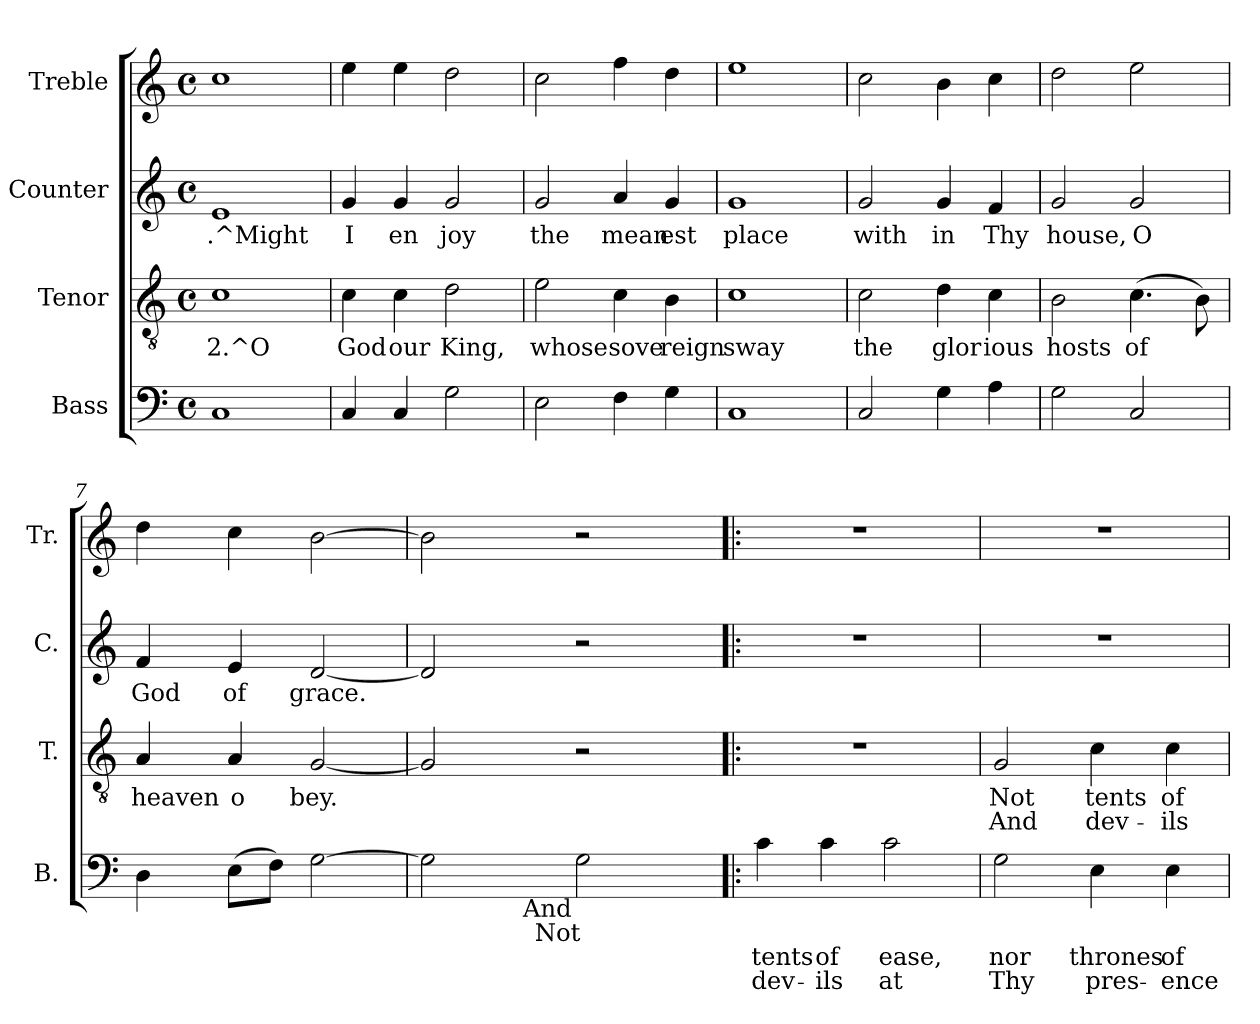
**kern	**text	**text	**kern	**text	**text	**kern	**text	**kern	**text
*part4	*part4	*part4	*part3	*part3	*part3	*part2	*part2	*part1	*part1
*staff4	*staff4	*staff4	*staff3	*staff3	*staff3	*staff2	*staff2	*staff1	*staff1
*I"Bass	*	*	*I"Tenor	*	*	*I"Counter	*	*I"Treble	*
*I'B.	*	*	*I'T.	*	*	*I'C.	*	*I'Tr.	*
!!LO:PB:g=z
*stria5	*	*	*stria5	*	*	*stria5	*	*stria5	*
*clefF4	*	*	*clefGv2	*	*	*clefG2	*	*clefG2	*
*k[]	*	*	*k[]	*	*	*k[]	*	*k[]	*
*C:	*	*	*C:	*	*	*C:	*	*C:	*
*M4/4	*	*	*M4/4	*	*	*M4/4	*	*M4/4	*
*met(c)	*	*	*met(c)	*	*	*met(c)	*	*met(c)	*
=1	=1	=1	=1	=1	=1	=1	=1	=1	=1
!	!LO:LY:b:cj	!	!	!LO:LY:b:rj	!	!	!LO:LY:b:rj	!	!LO:LY:b:cj
1C	.	.	1c	2.^O	.	1e	.^Might	1cc	.
=2	=2	=2	=2	=2	=2	=2	=2	=2	=2
!	!LO:LY:b:cj	!	!	!LO:LY:b:rj	!	!	!LO:LY:b:rj	!	!LO:LY:b:cj
4C/	.	.	4c\	God	.	4g/	I	4ee\	.
!	!LO:LY:b:cj	!	!	!LO:LY:b:rj	!	!	!LO:LY:b:rj	!	!LO:LY:b:cj
4C/	.	.	4c\	our	.	4g/	en	4ee\	.
!	!LO:LY:b:cj	!	!	!LO:LY:b:rj	!	!	!LO:LY:b:rj	!	!LO:LY:b:cj
2G\	.	.	2d\	King,	.	2g/	joy	2dd\	.
=3	=3	=3	=3	=3	=3	=3	=3	=3	=3
!	!LO:LY:b:cj	!	!	!LO:LY:b:rj	!	!	!LO:LY:b:rj	!	!LO:LY:b:cj
2E\	.	.	2e\	whose	.	2g/	the	2cc\	.
!	!LO:LY:b:cj	!	!	!LO:LY:b:rj	!	!	!LO:LY:b:rj	!	!LO:LY:b:cj
4F\	.	.	4c\	sove	.	4a/	mean	4ff\	.
!	!LO:LY:b:cj	!	!	!LO:LY:b:rj	!	!	!LO:LY:b:rj	!	!LO:LY:b:cj
4G\	.	.	4B\	reign	.	4g/	est	4dd\	.
=4	=4	=4	=4	=4	=4	=4	=4	=4	=4
!	!LO:LY:b:cj	!	!	!LO:LY:b:rj	!	!	!LO:LY:b:rj	!	!LO:LY:b:cj
1C	.	.	1c	sway	.	1g	place	1ee	.
=5	=5	=5	=5	=5	=5	=5	=5	=5	=5
!	!LO:LY:b:cj	!	!	!LO:LY:b:rj	!	!	!LO:LY:b:rj	!	!LO:LY:b:cj
2C/	.	.	2c\	the	.	2g/	with	2cc\	.
!	!LO:LY:b:cj	!	!	!LO:LY:b:rj	!	!	!LO:LY:b:rj	!	!LO:LY:b:cj
4G\	.	.	4d\	glor	.	4g/	in	4b\	.
!	!LO:LY:b:cj	!	!	!LO:LY:b:rj	!	!	!LO:LY:b:rj	!	!LO:LY:b:cj
4A\	.	.	4c\	ious	.	4f/	Thy	4cc\	.
=6	=6	=6	=6	=6	=6	=6	=6	=6	=6
!	!LO:LY:b:cj	!	!	!LO:LY:b:rj	!	!	!LO:LY:b:rj	!	!LO:LY:b:cj
2G\	.	.	2B\	hosts	.	2g/	house,	2dd\	.
!	!LO:LY:b:cj	!	!	!LO:LY:b:rj	!	!	!LO:LY:b:rj	!	!LO:LY:b:cj
2C/	.	.	(>4.c\	of	.	2g/	O	2ee\	.
!	!	!	!	!LO:LY:b:rj	!	!	!	!	!
.	.	.	8B\)	.	.	.	.	.	.
=7	=7	=7	=7	=7	=7	=7	=7	=7	=7
!	!LO:LY:b:cj	!	!	!LO:LY:b:rj	!	!	!LO:LY:b:rj	!	!LO:LY:b:cj
4D\	.	.	4A/	heaven	.	4f/	God	4dd\	.
!	!LO:LY:b:cj	!	!	!LO:LY:b:rj	!	!	!LO:LY:b:rj	!	!LO:LY:b:cj
(>8E\L	.	.	4A/	o	.	4e/	of	4cc\	.
!	!LO:LY:b:cj	!	!	!	!	!	!	!	!
8F\J)	.	.	.	.	.	.	.	.	.
!	!LO:LY:b:cj	!	!	!LO:LY:b:rj	!	!	!LO:LY:b:rj	!	!LO:LY:b:cj
[>2G\	.	.	[<2G/	bey.	.	[<2d/	grace.	[>2b\	.
=8	=8	=8	=8	=8	=8	=8	=8	=8	=8
!	!LO:LY:b:cj	!	!	!LO:LY:b:rj	!	!	!LO:LY:b:rj	!	!LO:LY:b:cj
*^	*	*	*	*	*	*	*	*	*
*	*^	*	*	*	*	*	*	*	*	*
2G\]	4ryy	4.ryy	.	.	2G/]	.	.	2d/]	.	2b\]	.
.	16..ryy	.	.	.	.	.	.	.	.	.	.
!	!LO:TX:b:t=And	!	!	!	!	!	!	!	!	!	!
.	2ryy	.	.	.	.	.	.	.	.	.	.
!	!	!LO:TX:b:t=Not	!	!	!	!	!	!	!	!	!
.	.	2ryy	.	.	.	.	.	.	.	.	.
!	!	!	!LO:LY:b:cj	!	!	!	!	!	!	!	!
2G\	.	.	.	.	2r	.	.	2r	.	2r	.
.	8ryy	.	.	.	.	.	.	.	.	.	.
.	.	8ryy	.	.	.	.	.	.	.	.	.
.	64ryy	.	.	.	.	.	.	.	.	.	.
!!LO:LB:g=z
=9!|:	=9!|:	=9!|:	=9!|:	=9!|:	=9!|:	=9!|:	=9!|:	=9!|:	=9!|:	=9!|:	=9!|:
!	!	!	!LO:LY:b:cj	!LO:LY:b:cj	!	!	!	!	!	!	!
*v	*v	*v	*	*	*	*	*	*	*	*	*
4c\	tents	dev-	1r	.	.	1r	.	1r	.
!	!LO:LY:b:cj	!LO:LY:b:cj	!	!	!	!	!	!	!
4c\	-of	ils	.	.	.	.	.	.	.
!	!LO:LY:b:cj	!LO:LY:b:cj	!	!	!	!	!	!	!
2c\	ease,	at	.	.	.	.	.	.	.
=10	=10	=10	=10	=10	=10	=10	=10	=10	=10
!	!LO:LY:b:cj	!LO:LY:b:cj	!	!LO:LY:b:rj	!LO:LY:b:rj	!	!	!	!
2G\	nor	Thy	2G/	Not	And	1r	.	1r	.
!	!LO:LY:b:cj	!LO:LY:b:cj	!	!LO:LY:b:rj	!LO:LY:b:rj	!	!	!	!
4E\	thrones	pres-	4c\	tents	dev-	.	.	.	.
!	!LO:LY:b:cj	!LO:LY:b:cj	!	!LO:LY:b:rj	!LO:LY:b:rj	!	!	!	!
4E\	-of	ence	4c\	-of	ils	.	.	.	.
=	=	=	=	=	=	=	=	=	=
*-	*-	*-	*-	*-	*-	*-	*-	*-	*-
